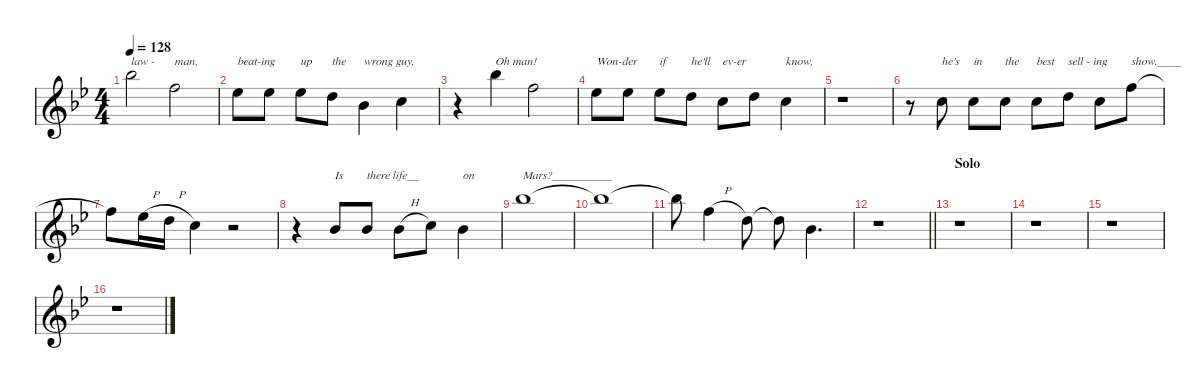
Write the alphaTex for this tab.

\defaultSystemsLayout 4
\hideDynamics
\bracketExtendMode groupsimilarinstruments
\singleTrackTrackNamePolicy hidden
\multiTrackTrackNamePolicy hidden
\firstSystemTrackNameMode fullname
\firstSystemTrackNameOrientation horizontal
\otherSystemsTrackNameOrientation horizontal
\extendBarLines
\track ("David Bowie" "fl.") {defaultSystemsLayout 4 instrument flute}
\staff {score}
\tuning (E4 B3 G3 D3 A2 E2)
\ts (4 4)
\tempo 128
\clef g2
\ks bb
18.1{acc b}.2{txt "law -" dy f beam Down} 13.1{acc forcenatural}.2{txt "man," beam Down} |
16.2{acc b}.8{txt "beat-ing" beam Down} 16.2{acc b}.8{beam Down} 16.2{acc b}.8{txt "up" beam Down} 15.2{acc forcenatural}.8{txt "the" beam Down} 15.3{acc b}.4{txt "wrong guy." beam Down} 13.2{acc forcenatural}.4{beam Down} |
r.4{beam Down} 18.1{acc b}.4{txt "Oh man!" beam Down} 13.1{acc forcenatural}.2{beam Down} |
16.2{acc b}.8{txt "Won-der" beam Down} 16.2{acc b}.8{beam Down} 16.2{acc b}.8{txt "if" beam Down} 15.2{acc forcenatural}.8{txt "he'll" beam Down} 13.2{acc forcenatural}.8{txt "ev-er" beam Down} 15.2{acc forcenatural}.8{beam Down} 13.2{acc forcenatural}.4{txt "know," beam Down} |
r.1{beam Down} |
r.8{beam Down} 13.2{acc forcenatural}.8{txt "he's" beam Down} 13.2{acc forcenatural}.8{txt "in" beam Down} 13.2{acc forcenatural}.8{txt "the" beam Down} 13.2{acc forcenatural}.8{txt "best" beam Down} 15.2{acc forcenatural}.8{txt "sell - ing" beam Down} 13.2{acc forcenatural}.8{beam Down} 18.2{acc forcenatural}.8{txt "show.____" beam Down} |
18.2{t acc forcenatural}.8{beam Down} 16.2{h acc b}.16{beam Down} 15.2{h acc forcenatural}.16{beam Down} 13.2{acc forcenatural}.4{beam Down} r.2{beam Down} |
r.4{beam Down} 15.3{acc b}.8{txt "Is" beam Up} 15.3{acc b}.8{txt "there life__" beam Up} 15.3{h acc b}.8{beam Down} 17.3{acc forcenatural}.8{beam Down} 15.3{acc b}.4{txt "on" beam Down} |
27.3{acc b}.1{txt "Mars?__________" beam Down} |
27.3{t acc b}.1{beam Down} |
27.3{t acc b}.8{beam Down} 22.3{h acc forcenatural}.4{beam Down} 19.3{acc forcenatural}.8{beam Down} 19.3{t acc forcenatural}.8{beam Down} 15.3{acc b}.4{d beam Down} |
\barLineRight lightlight
r.1{beam Down} |
\section ("" "Solo")
r.1{beam Down} |
r.1{beam Down} |
r.1{beam Down} |
r.1{beam Down}
